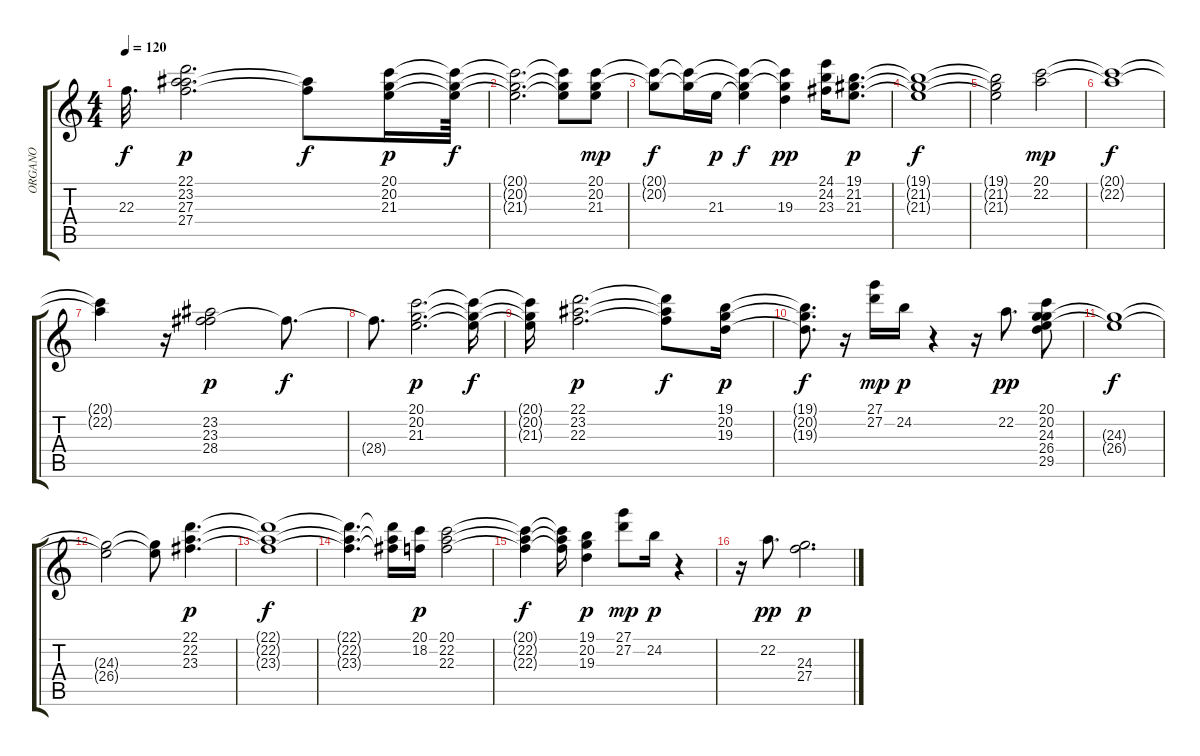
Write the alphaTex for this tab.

\track ("ORGANO" "ORGANO") {solo instrument rockorgan}
\staff {score tabs}
\tuning (E4 B3 G3 D3 A2 E2) {hide}
\ts (4 4)
\tempo 120
\clef g2
\ks c
22.3{t}.32{d dy f} (22.1 23.2 27.3 27.4).2{d dy p} (27.3{t} 27.4{t}).8{dy f} (20.1 20.2 21.3).16{dy p} (20.1{t} 20.2{t} 21.3{t}).64{dy f} |
(20.1{t} 20.2{t} 21.3{t}).2{d} (20.1{t} 20.2{t} 21.3{t}).8 (20.1 20.2 21.3).8{dy mp} |
(20.1{t} 20.2{t}).8{dy f} (20.1{t} 20.2{t}).16 21.3.16{dy p} (20.1{t} 20.2{t} 21.3{t}).4{dy f} (20.1{t} 20.2{t} 19.3).4{dy pp} (24.1 24.2 23.3).16 (19.1 21.2 21.3).8{d dy p} |
(19.1{t} 21.2{t} 21.3{t}).1{dy f} |
(19.1{t} 21.2{t} 21.3{t}).2 (20.1 22.2).2{dy mp} |
(20.1{t} 22.2{t}).1{dy f} |
(20.1{t} 22.2{t}).4 r.16 (23.2 23.3 28.4).2{dy p} 28.4{t}.8{d dy f} |
28.4{t}.8{d} (20.1 20.2 21.3).2{d dy p} (20.1{t} 20.2{t} 21.3{t}).16{dy f} |
(20.1{t} 20.2{t} 21.3{t}).16 (22.1 23.2 22.3).2{d dy p} (22.1{t} 23.2{t} 22.3{t}).8{dy f} (19.1 20.2 19.3).16{dy p} |
(19.1{t} 20.2{t} 19.3{t}).8{d dy f} r.16 (27.1 27.2).16{dy mp} 24.2.16{dy p} r.4 r.16 22.2.8{d dy pp} (20.1 20.2 24.3 26.4 29.5).8 |
(24.3{t} 26.4{t}).1{dy f} |
(24.3{t} 26.4{t}).2 (24.3{t} 26.4{t}).8 (22.1 22.2 23.3).4{d dy p} |
(22.1{t} 22.2{t} 23.3{t}).1{dy f} |
(22.1{t} 22.2{t} 23.3{t}).4{d} (22.1{t} 22.2{t} 23.3{t}).16 (20.1 18.2).16{dy p} (20.1 22.2 22.3).2 |
(20.1{t} 22.2{t} 22.3{t}).4{dy f} (20.1{t} 22.2{t} 22.3{t}).16 (19.1 20.2 19.3).4{dy p} (27.1 27.2).8{dy mp} 24.2.16{dy p} r.4 |
r.16 22.2.8{d dy pp} (24.3 27.4).2{d dy p}
